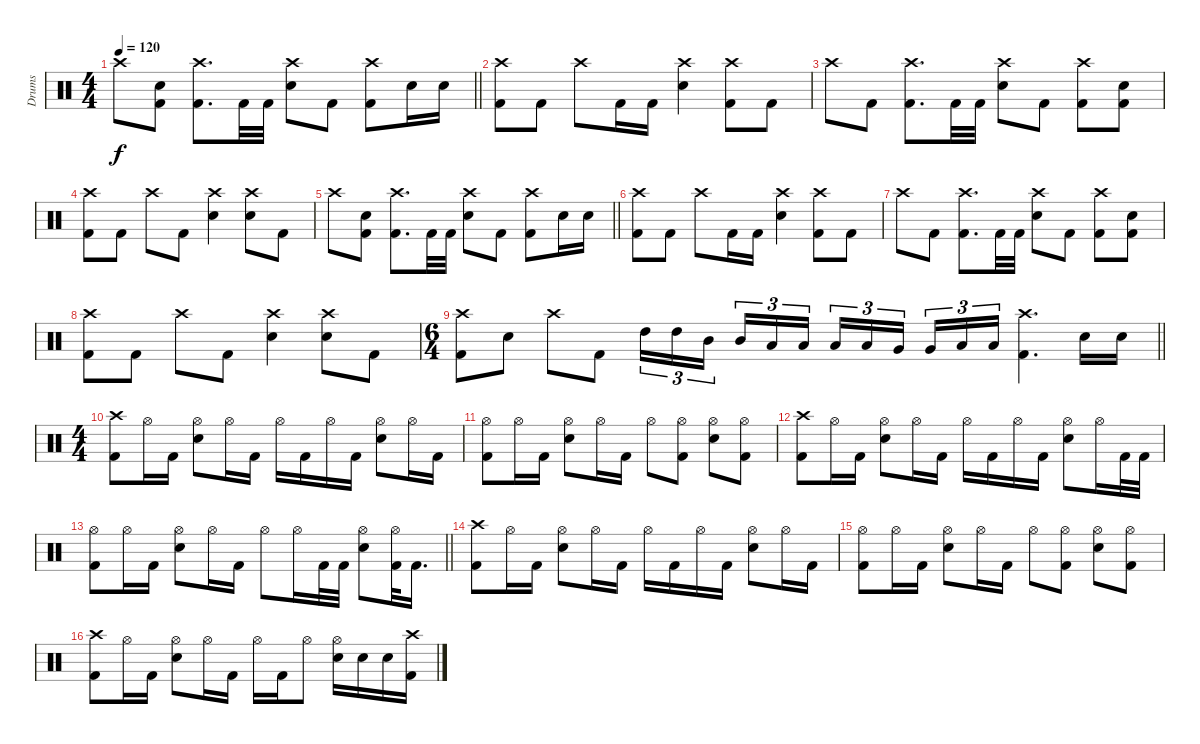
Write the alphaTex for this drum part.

\track ("Drums" "Drums") {instrument percussion}
\staff
\articulation defaults
\ts (4 4)
\tempo 120
\clef neutral
\barLineRight lightlight
\ks c "Crash high (hit)".8{dy f}
("Electric Snare (hit)" "Kick (hit) 2").8 ("Crash high (hit)" "Kick (hit) 2").8{d} "Kick (hit) 2".32 "Kick (hit) 2".32 ("Crash high (hit)" "Electric Snare (hit)").8 "Kick (hit) 2".8 ("Crash high (hit)" "Kick (hit) 2").8 "Electric Snare (hit)".16 "Electric Snare (hit)".16 |
("Crash high (hit)" "Kick (hit) 2").8 "Kick (hit) 2".8 "Crash high (hit)".8 "Kick (hit) 2".16 "Kick (hit) 2".16 ("Crash high (hit)" "Electric Snare (hit)").4 ("Crash high (hit)" "Kick (hit) 2").8 "Kick (hit) 2".8 |
"Crash high (hit)".8 "Kick (hit) 2".8 ("Crash high (hit)" "Kick (hit) 2").8{d} "Kick (hit) 2".32 "Kick (hit) 2".32 ("Crash high (hit)" "Electric Snare (hit)").8 "Kick (hit) 2".8 ("Crash high (hit)" "Kick (hit) 2").8 ("Electric Snare (hit)" "Kick (hit) 2").8 |
("Crash high (hit)" "Kick (hit) 2").8 "Kick (hit) 2".8 "Crash high (hit)".8 "Kick (hit) 2".8 ("Crash high (hit)" "Electric Snare (hit)").4 ("Crash high (hit)" "Electric Snare (hit)").8 "Kick (hit) 2".8 |
\barLineRight lightlight "Crash high (hit)".8
("Electric Snare (hit)" "Kick (hit) 2").8 ("Crash high (hit)" "Kick (hit) 2").8{d} "Kick (hit) 2".32 "Kick (hit) 2".32 ("Crash high (hit)" "Electric Snare (hit)").8 "Kick (hit) 2".8 ("Crash high (hit)" "Kick (hit) 2").8 "Electric Snare (hit)".16 "Electric Snare (hit)".16 |
("Crash high (hit)" "Kick (hit) 2").8 "Kick (hit) 2".8 "Crash high (hit)".8 "Kick (hit) 2".16 "Kick (hit) 2".16 ("Crash high (hit)" "Electric Snare (hit)").4 ("Crash high (hit)" "Kick (hit) 2").8 "Kick (hit) 2".8 |
"Crash high (hit)".8 "Kick (hit) 2".8 ("Crash high (hit)" "Kick (hit) 2").8{d} "Kick (hit) 2".32 "Kick (hit) 2".32 ("Crash high (hit)" "Electric Snare (hit)").8 "Kick (hit) 2".8 ("Crash high (hit)" "Kick (hit) 2").8 ("Electric Snare (hit)" "Kick (hit) 2").8 |
("Crash high (hit)" "Kick (hit) 2").8 "Kick (hit) 2".8 "Crash high (hit)".8 "Kick (hit) 2".8 ("Crash high (hit)" "Electric Snare (hit)").4 ("Crash high (hit)" "Electric Snare (hit)").8 "Kick (hit) 2".8 |
\ts (6 4)
\barLineRight lightlight
("Crash high (hit)" "Kick (hit) 2").8 "Electric Snare (hit)".8 "Crash high (hit)".8 "Kick (hit) 2".8 "High Tom (hit)".16{tu (3 2)} "High Tom (hit)".16{tu (3 2)} "Mid Tom (hit)".16{tu (3 2) beam splitsecondary} "Mid Tom (hit)".16{tu (3 2)} "Low Tom (hit)".16{tu (3 2)} "Low Tom (hit)".16{tu (3 2)} "Low Tom (hit)".16{tu (3 2)} "Low Tom (hit)".16{tu (3 2)} "Very Low Tom (hit)".16{tu (3 2) beam splitsecondary} "Very Low Tom (hit)".16{tu (3 2)} "Low Floor Tom (hit)".16{tu (3 2)} "Low Floor Tom (hit)".16{tu (3 2)} ("Crash high (hit)" "Kick (hit) 2").4{d} "Electric Snare (hit)".16 "Electric Snare (hit)".16 |
\ts (4 4)
\section ("" "")
("Crash high (hit)" "Kick (hit) 2").8 "Hi-Hat (open)".16 "Kick (hit) 2".16 ("Hi-Hat (open)" "Electric Snare (hit)").8 "Hi-Hat (open)".16 "Kick (hit) 2".16 "Hi-Hat (open)".16 "Kick (hit) 2".16 "Hi-Hat (open)".16 "Kick (hit) 2".16 ("Hi-Hat (open)" "Electric Snare (hit)").8 "Hi-Hat (open)".16 "Kick (hit) 2".16 |
("Hi-Hat (open)" "Kick (hit) 2").8 "Hi-Hat (open)".16 "Kick (hit) 2".16 ("Hi-Hat (open)" "Electric Snare (hit)").8 "Hi-Hat (open)".16 "Kick (hit) 2".16 "Hi-Hat (open)".8 ("Hi-Hat (open)" "Kick (hit) 2").8 ("Hi-Hat (open)" "Electric Snare (hit)").8 ("Hi-Hat (open)" "Kick (hit) 2").8 |
("Crash high (hit)" "Kick (hit) 2").8 "Hi-Hat (open)".16 "Kick (hit) 2".16 ("Hi-Hat (open)" "Electric Snare (hit)").8 "Hi-Hat (open)".16 "Kick (hit) 2".16 "Hi-Hat (open)".16 "Kick (hit) 2".16 "Hi-Hat (open)".16 "Kick (hit) 2".16 ("Hi-Hat (open)" "Electric Snare (hit)").8 "Hi-Hat (open)".16 "Kick (hit) 2".32 "Kick (hit) 2".32 |
\barLineRight lightlight
("Hi-Hat (open)" "Kick (hit) 2").8 "Hi-Hat (open)".16 "Kick (hit) 2".16 ("Hi-Hat (open)" "Electric Snare (hit)").8 "Hi-Hat (open)".16 "Kick (hit) 2".16 "Hi-Hat (open)".8 "Hi-Hat (open)".16 "Kick (hit) 2".32 "Kick (hit) 2".32 ("Hi-Hat (open)" "Electric Snare (hit)").8 ("Hi-Hat (open)" "Kick (hit) 2").32 "Kick (hit) 2".16{d} |
("Crash high (hit)" "Kick (hit) 2").8 "Hi-Hat (open)".16 "Kick (hit) 2".16 ("Hi-Hat (open)" "Electric Snare (hit)").8 "Hi-Hat (open)".16 "Kick (hit) 2".16 "Hi-Hat (open)".16 "Kick (hit) 2".16 "Hi-Hat (open)".16 "Kick (hit) 2".16 ("Hi-Hat (open)" "Electric Snare (hit)").8 "Hi-Hat (open)".16 "Kick (hit) 2".16 |
("Hi-Hat (open)" "Kick (hit) 2").8 "Hi-Hat (open)".16 "Kick (hit) 2".16 ("Hi-Hat (open)" "Electric Snare (hit)").8 "Hi-Hat (open)".16 "Kick (hit) 2".16 "Hi-Hat (open)".8 ("Hi-Hat (open)" "Kick (hit) 2").8 ("Hi-Hat (open)" "Electric Snare (hit)").8 ("Hi-Hat (open)" "Kick (hit) 2").8 |
("Crash high (hit)" "Kick (hit) 2").8 "Hi-Hat (open)".16 "Kick (hit) 2".16 ("Hi-Hat (open)" "Electric Snare (hit)").8 "Hi-Hat (open)".16 "Kick (hit) 2".16 "Hi-Hat (open)".16 "Kick (hit) 2".16 "Hi-Hat (open)".8 ("Hi-Hat (open)" "Electric Snare (hit)").16 "Electric Snare (hit)".16 "Electric Snare (hit)".16 ("Crash high (hit)" "Kick (hit) 2").16
